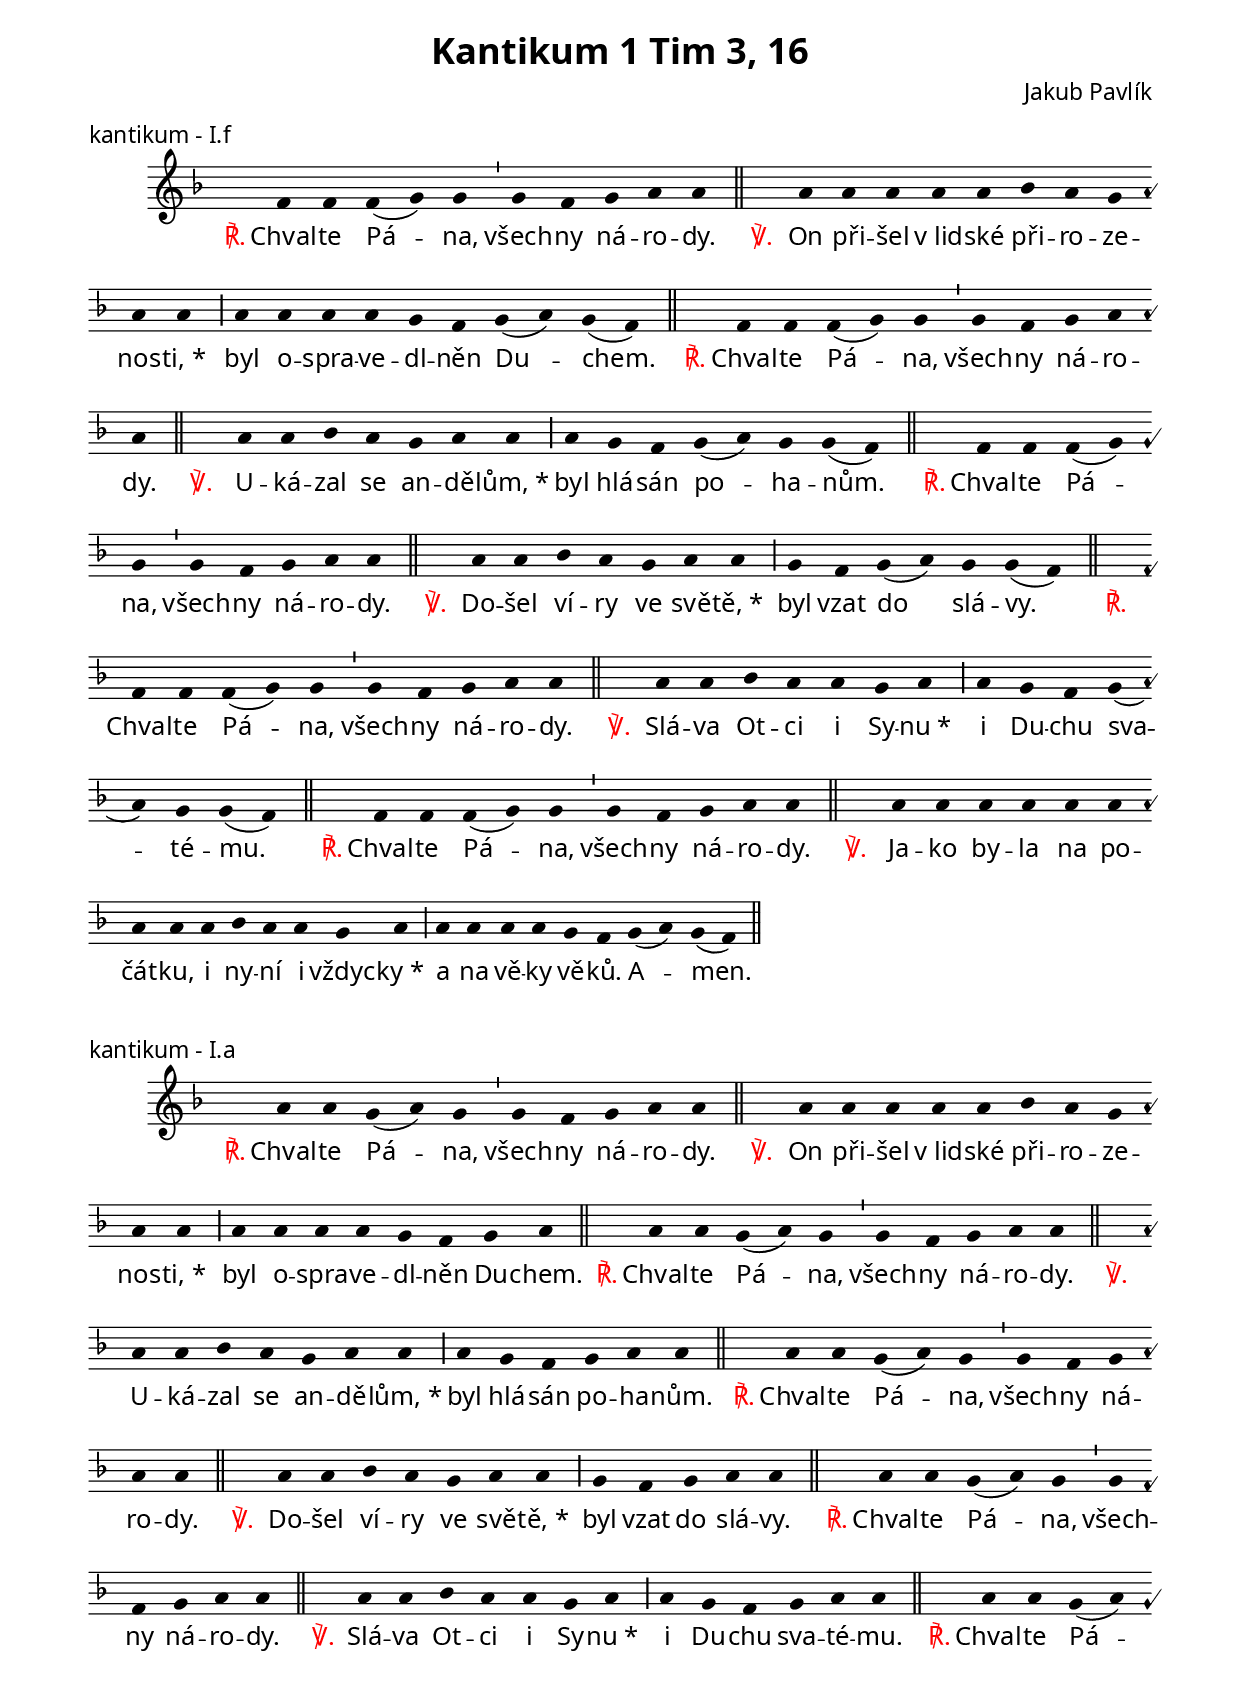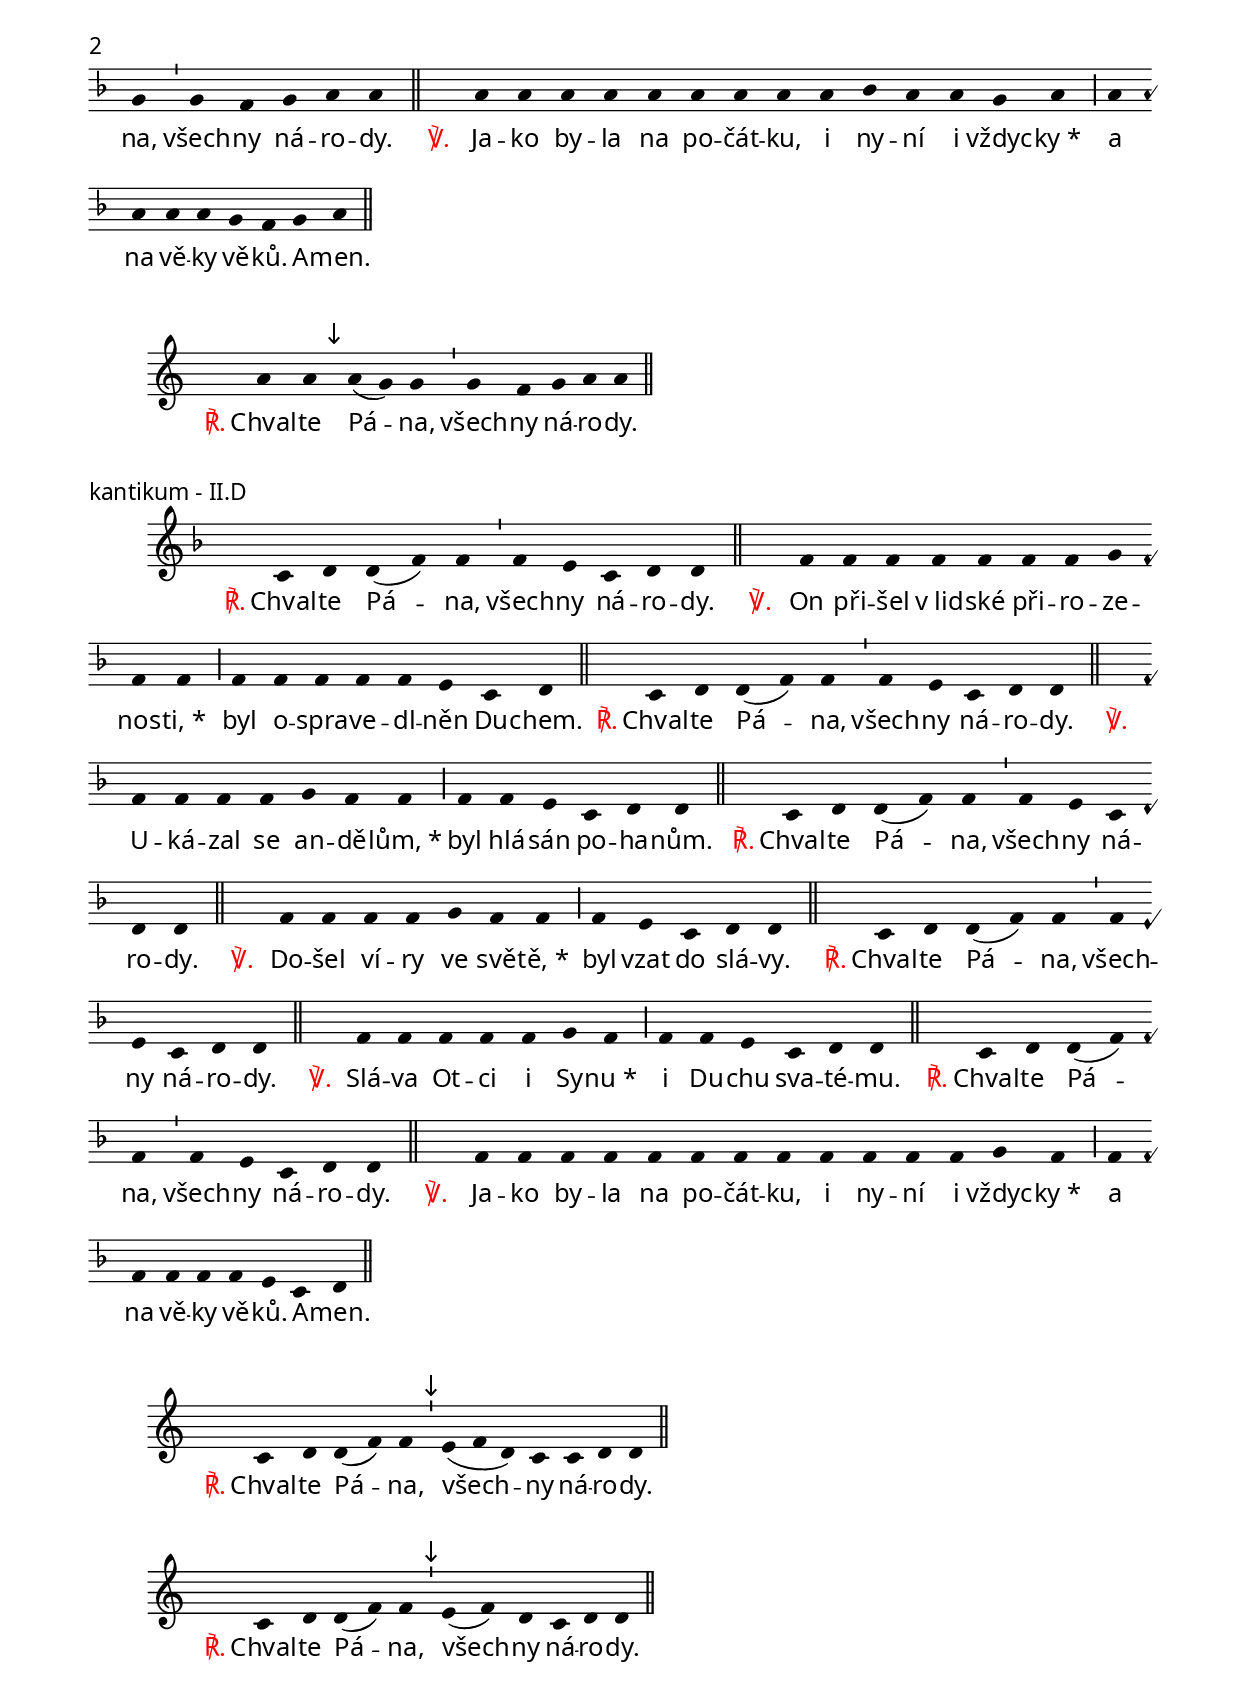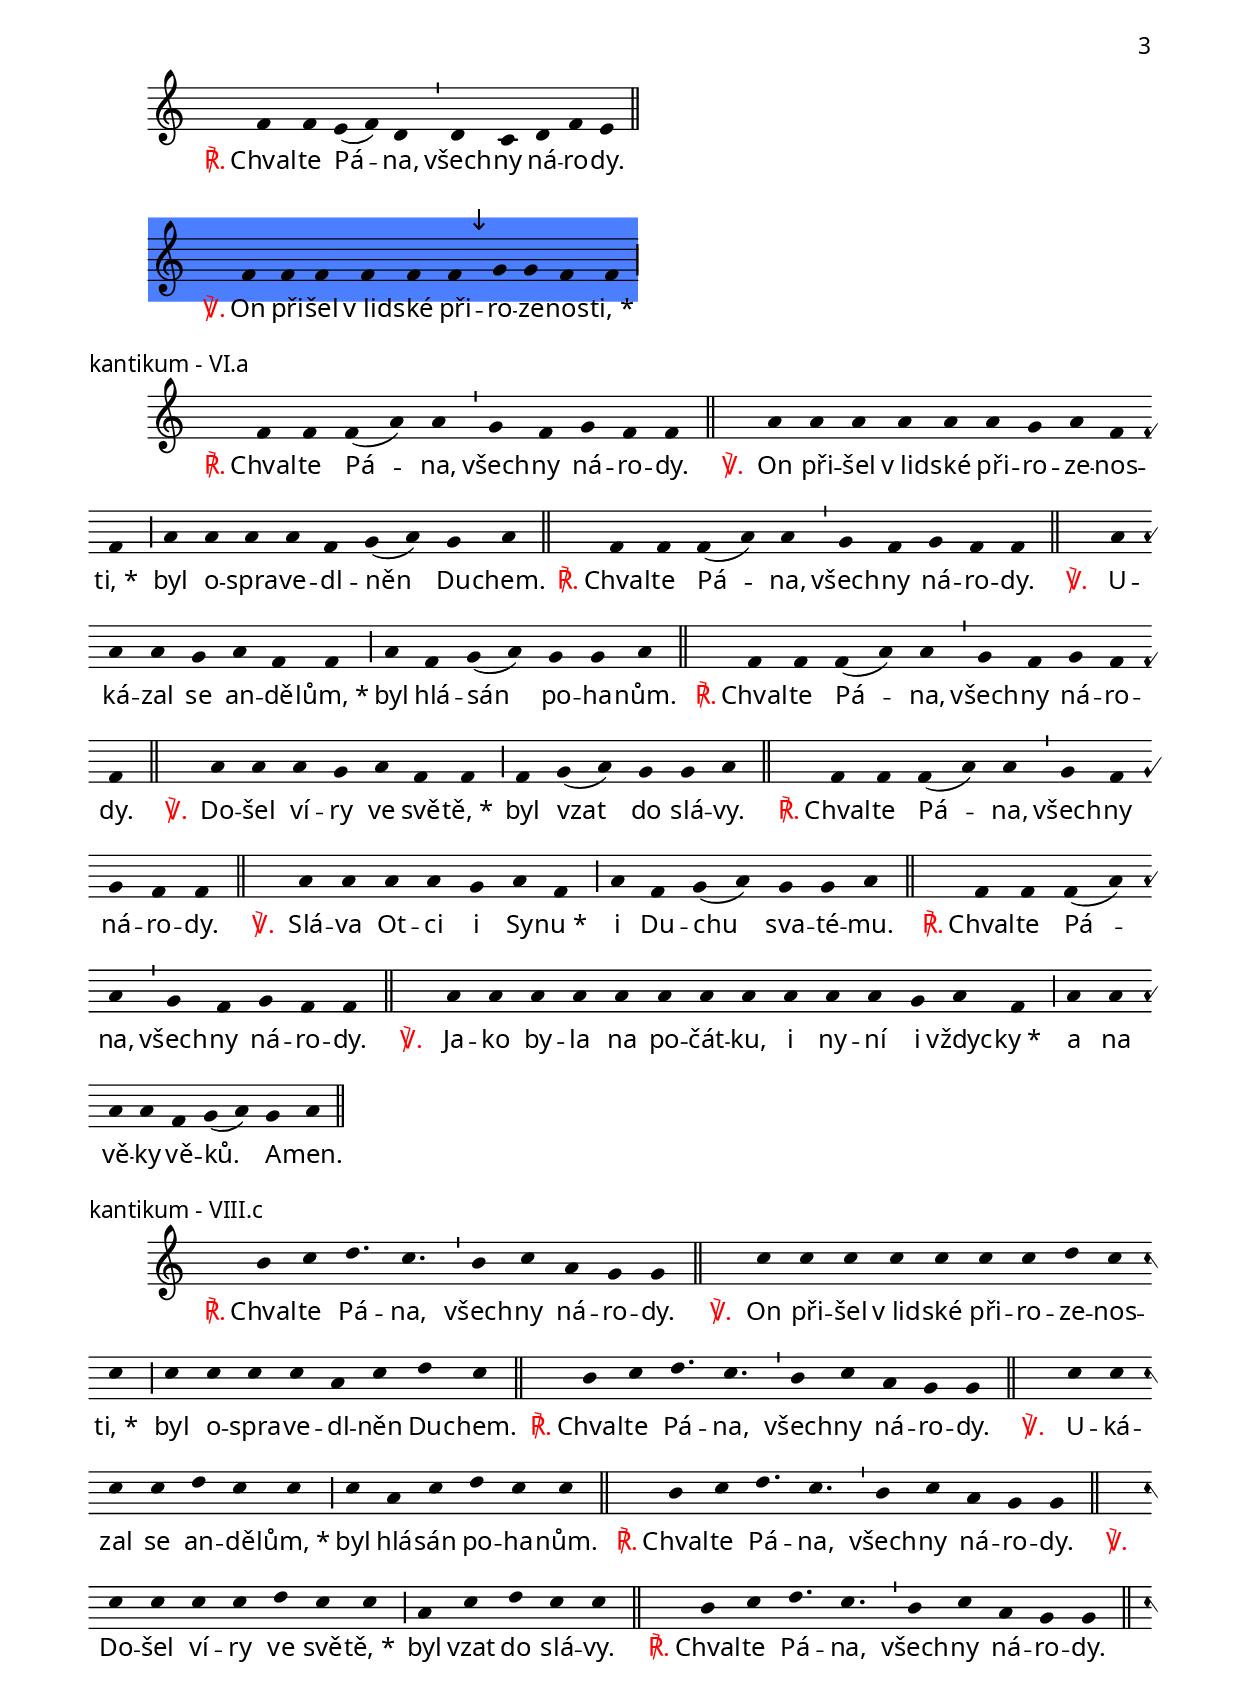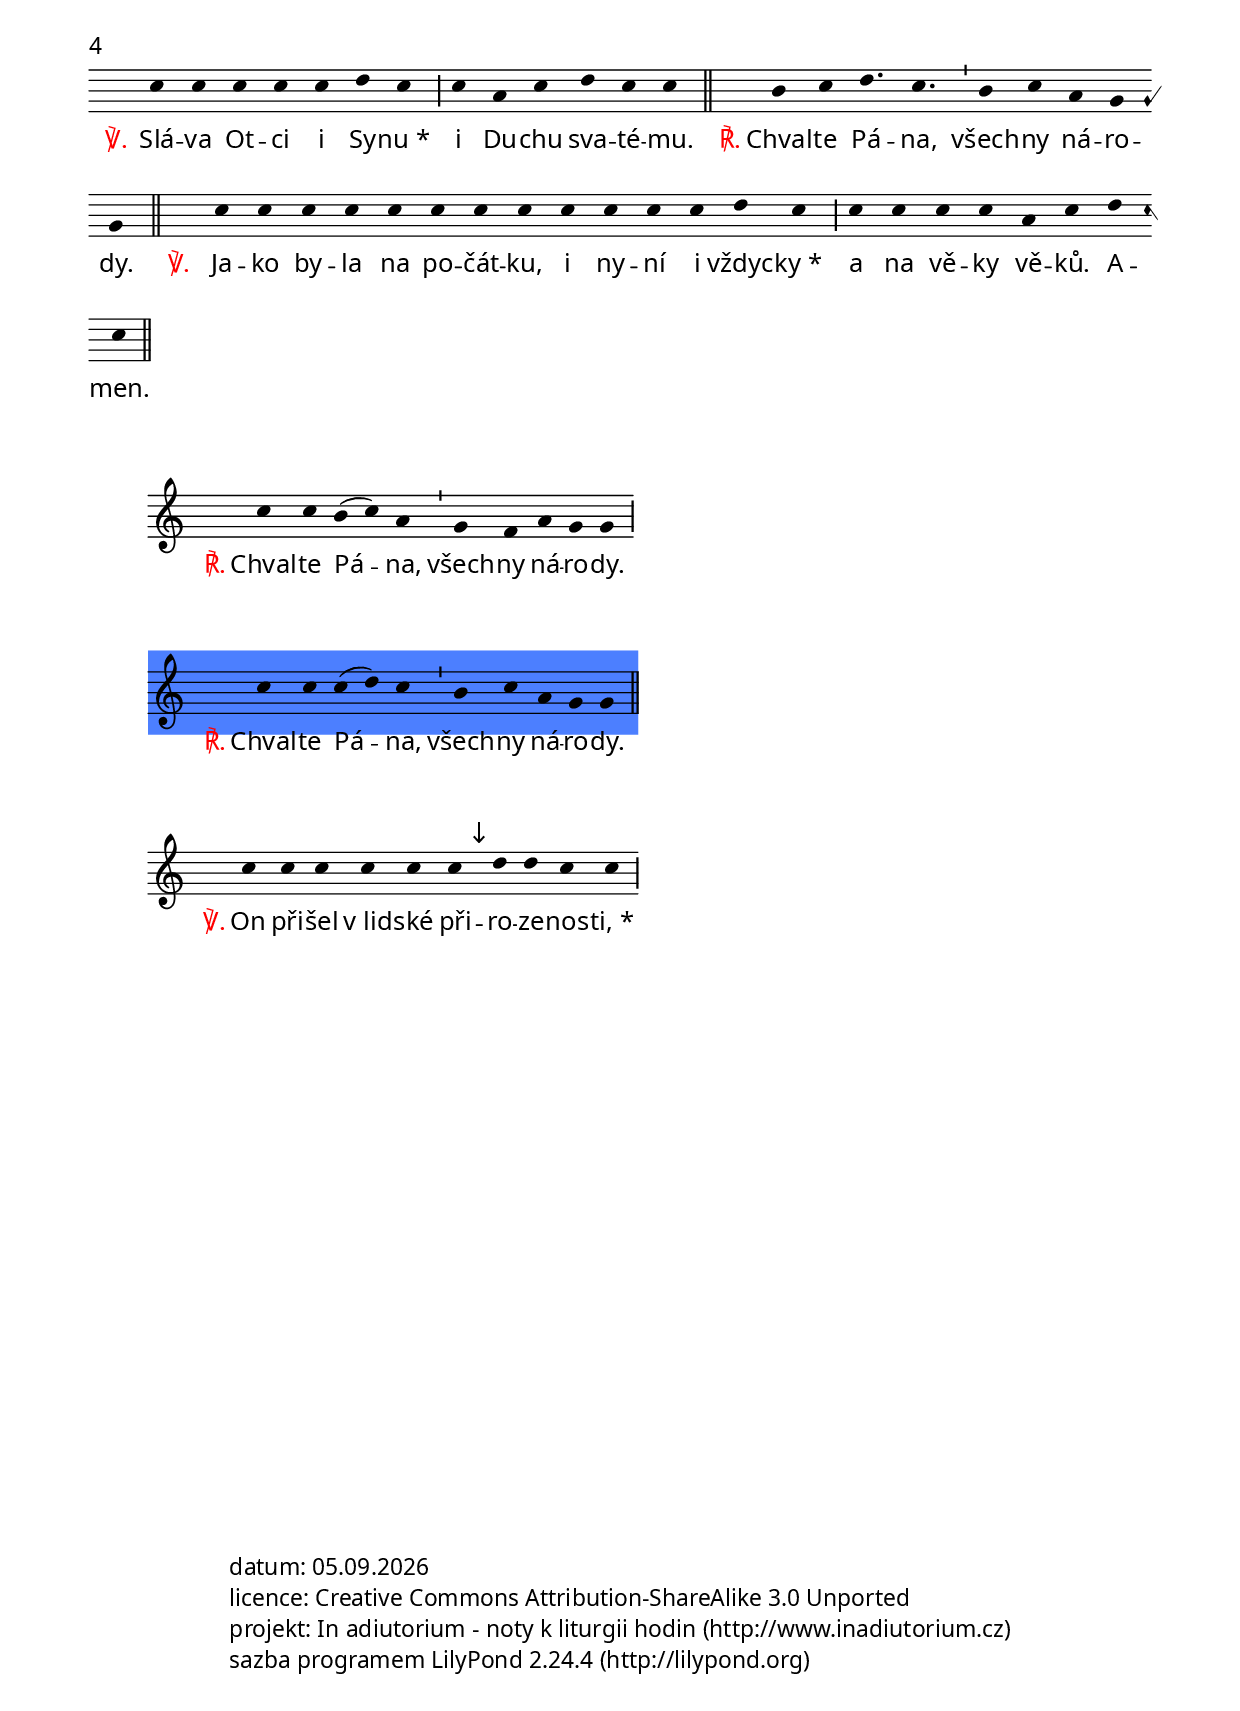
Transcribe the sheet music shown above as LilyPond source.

\version "2.19.80"

\header {
  title = "Kantikum 1 Tim 3, 16"
  composer = "Jakub Pavlík"
}

\include "spolecne.ly"

tResp = \lyricmode { \Response Chval -- te Pá -- na, všech -- ny ná -- ro -- dy. }
text = \lyricmode {
  \tResp
  \Verse On při -- šel v_lid -- ské při -- ro -- ze -- nos -- ti,_*
  byl o -- spra -- ve -- dl -- něn Du -- chem.
  \tResp
  \Verse U -- ká -- zal se an -- dě -- lům,_*
  byl hlá -- sán po -- ha -- nům.
  \tResp
  \Verse Do -- šel ví -- ry ve svě -- tě,_*
  byl vzat do slá -- vy.
  \tResp
  \Verse Slá -- va Ot -- ci i Sy -- nu_*
  i Du -- chu sva -- té -- mu.
  \tResp
  \Verse Ja -- ko by -- la na po -- čát -- ku, i ny -- ní i vždyc -- ky_*
  a na vě -- ky vě -- ků. A -- men.
}

mRespI = \relative c' { \neviditelna f f4 f f( g) g \barMin g f g a a \barFinalis }
\score {
  \relative c''  {
    \key f \major
    \choralniRezim
    \mRespI
    \neviditelna a
    a4 a a a a bes a g a a \barMaior
    a a a a g f g( a) g( f) \barFinalis
    \mRespI
    \neviditelna a
    a4 a bes a g a a \barMaior
    a g f g( a) g g( f) \barFinalis
    \mRespI
    \neviditelna a
    a4 a bes a g a a \barMaior
    g f g( a) g g( f) \barFinalis
    \mRespI
    \neviditelna a
    a4 a bes a a g a \barMaior
    a g f g( a) g g( f) \barFinalis
    \mRespI
    \neviditelna a
    a4 a a a a a a a a bes a a g a \barMaior
    a a a a g f g( a) g( f) \barFinalis
  }
  \addlyrics { \text }
  \header {
    quid = "kantikum"
    modus = "I"
    differentia = "f"
    id = "i-f"
    piece = \markup\sestavTitulekBezZalmu
  }
}

mRespIa = \relative c'' { \neviditelna a a4 a g( a) g \barMin g f g a a \barFinalis }
\score {
  \relative c''  {
    \key f \major
    \choralniRezim
    \mRespIa
    \neviditelna a
    a4 a a a a bes a g a a \barMaior
    a a a a g f g a \barFinalis
    \mRespIa
    \neviditelna a
    a4 a bes a g a a \barMaior
    a g f g a a \barFinalis
    \mRespIa
    \neviditelna a
    a4 a bes a g a a \barMaior
    g f g a a \barFinalis
    \mRespIa
    \neviditelna a
    a4 a bes a a g a \barMaior
    a g f g a a \barFinalis
    \mRespIa
    \neviditelna a
    a4 a a a a a a a a bes a a g a \barMaior
    a a a a g f g a \barFinalis
  }
  \addlyrics { \text }
  \header {
    quid = "kantikum"
    modus = "I"
    differentia = "a"
    id = "i-a"
    piece = \markup\sestavTitulekBezZalmu
  }
}

\score {
  \relative c'' { \choralniRezim \neviditelna a a4 a \mark\sipka a( g) g \barMin g f g a a \barFinalis }
  \addlyrics { \tResp }
}

mRespII = \relative c' { \neviditelna d c4 d d( f) f \barMin f e c d d \barFinalis }
\score {
  \relative c'  {
    \key f \major
    \choralniRezim
    \mRespII
    \neviditelna d
    f4 f f f f f f g f f \barMaior
    f f f f f e c d \barFinalis
    \mRespII
    \neviditelna d
    f4 f f f g f f \barMaior
    f f e c d d \barFinalis
    \mRespII
    \neviditelna d
    f4 f f f g f f \barMaior
    f e c d d \barFinalis
    \mRespII
    \neviditelna d
    f4 f f f f g f \barMaior
    f f e c d d \barFinalis
    \mRespII
    \neviditelna d
    f4 f f f f f f f f f f f g f \barMaior
    f f f f f e c d \barFinalis
  }
  \addlyrics { \text }
  \header {
    quid = "kantikum"
    modus = "II"
    differentia = "D"
    id = "ii"
    piece = \markup\sestavTitulekBezZalmu
  }
}

\score {
  \relative c' { \choralniRezim \neviditelna d c4 d d( f) f \barMin \mark\sipka e( f d) c c d d \barFinalis }
  \addlyrics { \tResp }
}

\score {
  \relative c' { \choralniRezim \neviditelna d c4 d d( f) f \barMin \mark\sipka e( f) d c d d \barFinalis }
  \addlyrics { \tResp }
}

\score {
  \relative c' { \choralniRezim \neviditelna d f4 f e( f) d \barMin d c d f e \barFinalis }
  \addlyrics { \tResp }
}

\score {
  \relative c' {
    \zvyraznovacModry
    \choralniRezim \neviditelna f f4 f f f f f \mark\sipka g g f f \barMaior
  }
  \addlyrics { \Verse On při -- šel v_lid -- ské při -- ro -- ze -- nos -- ti,_* }
}

mRespVI = \relative c' { \neviditelna f f4 f f( a) a \barMin g f g f f \barFinalis }
\score {
  \relative c''  {
    \choralniRezim
    \mRespVI
    \neviditelna a
    a4 a a a a a g a f f \barMaior
    a a a a f g( a) g a \barFinalis
    \mRespVI
    \neviditelna a
    a4 a a g a f f \barMaior
    a f g( a) g g a \barFinalis
    \mRespVI
    \neviditelna a
    a4 a a g a f f \barMaior
    f g( a) g g a \barFinalis
    \mRespVI
    \neviditelna a
    a4 a a a g a f \barMaior
    a f g( a) g g a \barFinalis
    \mRespVI
    \neviditelna a
    a4 a a a a a a a a a a g a f \barMaior
    a a a a f g( a) g a \barFinalis
  }
  \addlyrics { \text }
  \header {
    quid = "kantikum"
    modus = "VI"
    differentia = "a"
    id = "vi-a"
    piece = \markup\sestavTitulekBezZalmu
  }
}

mRespVIII = \relative c'' { \neviditelna c b4 c d4. c \barMin b4 c a g g \barFinalis }
\score {
  \relative c''  {
    \choralniRezim
    \mRespVIII
    \neviditelna c
    c4 c c c c c c d c c \barMaior
    c c c c a c d c \barFinalis
    \mRespVIII
    \neviditelna c
    c4 c c c d c c \barMaior
    c a c d c c \barFinalis
    \mRespVIII
    \neviditelna c
    c4 c c c d c c \barMaior
    a c d c c \barFinalis
    \mRespVIII
    \neviditelna c
    c4 c c c c d c \barMaior
    c a c d c c \barFinalis
    \mRespVIII
    \neviditelna c
    c4 c c c c c c c c c c c d c \barMaior
    c c c c a c d c \barFinalis
  }
  \addlyrics { \text }
  \header {
    quid = "kantikum"
    modus = "VIII"
    differentia = "c"
    placet = "responsum se po antifoně těžko a nepěkně začíná"
    id = "viii-c"
    piece = \markup\sestavTitulekBezZalmu
  }
}

\score {
  \relative c'' { \choralniRezim \neviditelna c c4 c b( c) a \barMin g f a g g \barMaior }
  \addlyrics { \tResp }
}

\score {
  \relative c'' {
    \zvyraznovacModry
    \choralniRezim \neviditelna c c4 c c( d) c \barMin b c a g g \barFinalis
  }
  \addlyrics { \tResp }
}

\score {
  \relative c'' { \choralniRezim \neviditelna c c4 c c c c c \mark\sipka d d c c \barMaior }
  \addlyrics { \Verse On při -- šel v_lid -- ské při -- ro -- ze -- nos -- ti,_* }
}
